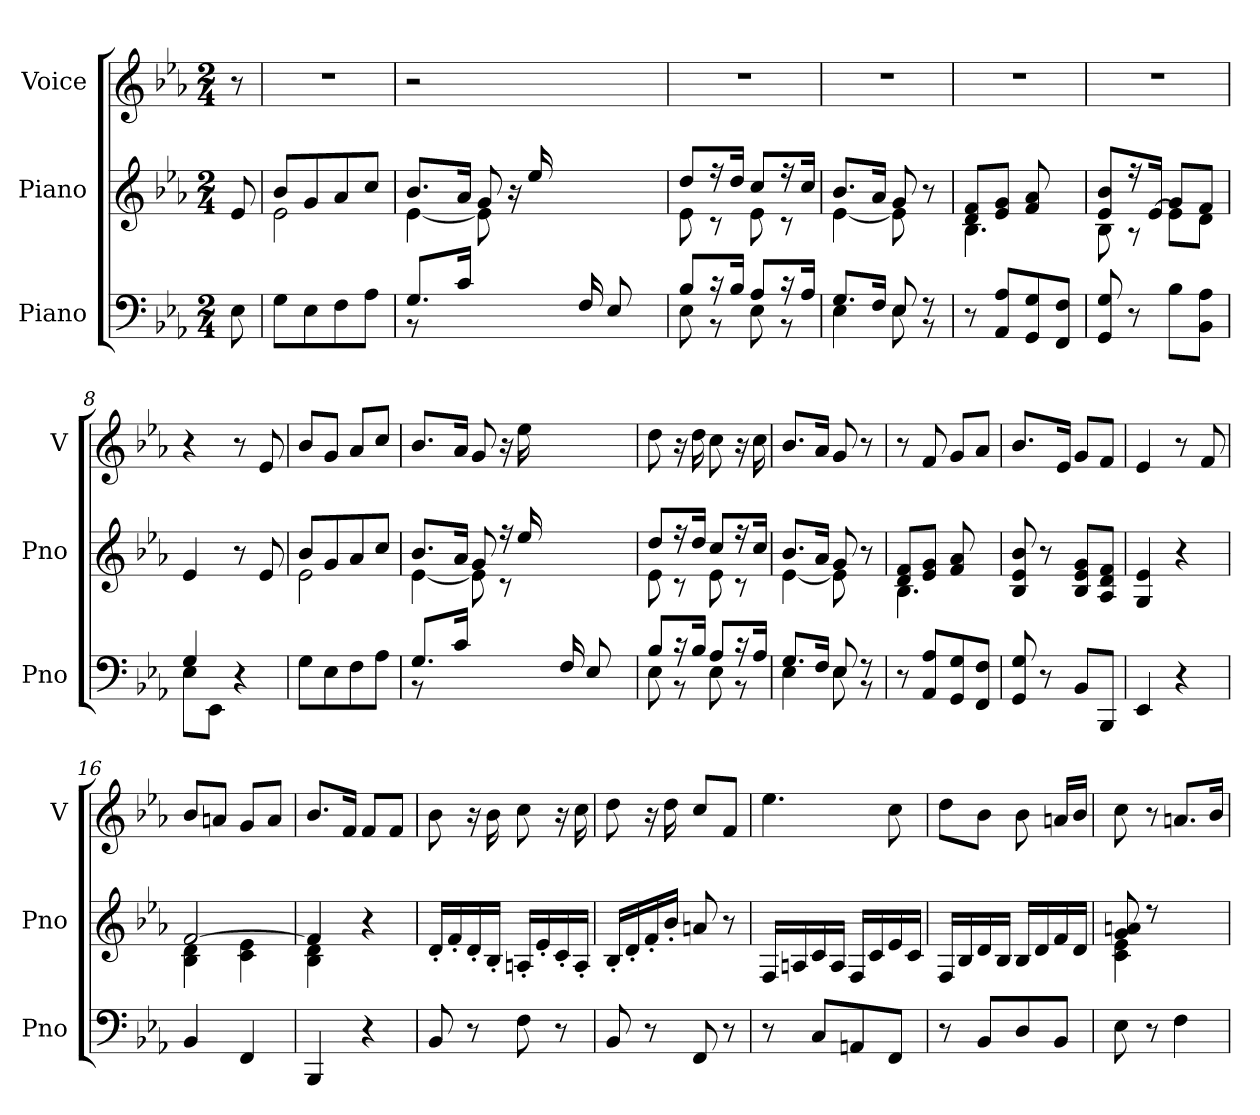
**kern	**kern	**kern
*part3	*part2	*part1
*staff3	*staff2	*staff1
*I"Piano	*I"Piano	*I"Voice
*I'Pno	*I'Pno	*I'V
*clefF4	*clefG2	*clefG2
*k[b-e-a-]	*k[b-e-a-]	*k[b-e-a-]
*M2/4	*M2/4	*M2/4
*MM96	*MM96	*MM96
=1	=1	=1
8E-\	8e-/	8r
=2	=2	=2
*	*^	*
8G\L	8b-/L	2e-\	2r
8E-\	8g/	.	.
8F\	8a-/	.	.
8A-\J	8cc/J	.	.
=3	=3	=3	=3
*^	*	*	*
8.G/L	8r	8.b-/L	[4e-\	2r
.	4.ryy	.	.	.
16c/Jk	.	16a-/Jk	.	.
4.ryy	.	8g/	8e-\]	.
.	.	16r	8ryy	.
.	.	16ee-/	.	.
.	4..ryy	4..ryy	4..ryy	4..ryy
16F/	.	.	.	.
8E-/	.	.	.	.
8ryy	.	.	.	.
=4	=4	=4	=4	=4
8B-/L	8E-\	8dd/L	8e-\	2r
16r	8r	16r	8r	.
16B-/Jk	.	16dd/Jk	.	.
8A-/L	8E-\	8cc/L	8e-\	.
16r	8r	16r	8r	.
16A-/Jk	.	16cc/Jk	.	.
=5	=5	=5	=5	=5
8.G/L	4E-\	8.b-/L	[4e-\	2r
16F/Jk	.	16a-/Jk	.	.
8E-/	8E-\	8g/	8e-\]	.
8r	8r	8r	8ryy	.
*v	*v	*	*	*
=6	=6	=6	=6
8r	8d/ 8f/L	4.B-\	2r
8AA-/ 8A-/L	8e-/ 8g/J	.	.
8GG/ 8G/	8f/ 8a-/	.	.
8FF/ 8F/J	8ryy	8ryy	.
=7	=7	=7	=7
8GG/ 8G/	8e-/ 8b-/L	8B-\	2r
8r	16r	8r	.
.	[16e-/Jk	.	.
8B-\L	8g/L	8e-\L]	.
8BB-\ 8A-\J	8f/J	8d\J	.
*	*v	*v	*
=8	=8	=8
*^	*	*
4G/	8E-\L	4e-/	4r
.	8EE-\J	.	.
4r	4ryy	8r	8r
.	.	8e-/	8e-/
*v	*v	*	*
!!LO:LB:g=z
=9	=9	=9
*	*^	*
8G\L	8b-/L	2e-\	8b-/L
8E-\	8g/	.	8g/J
8F\	8a-/	.	8a-/L
8A-\J	8cc/J	.	8cc/J
=10	=10	=10	=10
*^	*	*	*
8.G/L	8r	8.b-/L	[4e-\	8.b-/L
.	4.ryy	.	.	.
16c/Jk	.	16a-/Jk	.	16a-/Jk
4.ryy	.	8g/	8e-\]	8g/
.	.	16r	8r	16r
.	.	16ee-/	.	16ee-\
.	4..ryy	4..ryy	4..ryy	4..ryy
16F/	.	.	.	.
8E-/	.	.	.	.
8ryy	.	.	.	.
=11	=11	=11	=11	=11
8B-/L	8E-\	8dd/L	8e-\	8dd\
16r	8r	16r	8r	16r
16B-/Jk	.	16dd/Jk	.	16dd\
8A-/L	8E-\	8cc/L	8e-\	8cc\
16r	8r	16r	8r	16r
16A-/Jk	.	16cc/Jk	.	16cc\
=12	=12	=12	=12	=12
8.G/L	4E-\	8.b-/L	[4e-\	8.b-/L
16F/Jk	.	16a-/Jk	.	16a-/Jk
8E-/	8E-\	8g/	8e-\]	8g/
8r	8r	8r	8ryy	8r
*v	*v	*	*	*
=13	=13	=13	=13
8r	8d/ 8f/L	4.B-\	8r
8AA-/ 8A-/L	8e-/ 8g/J	.	8f/
8GG/ 8G/	8f/ 8a-/	.	8g/L
8FF/ 8F/J	8ryy	8ryy	8a-/J
*	*v	*v	*
=14	=14	=14
8GG/ 8G/	8B-/ 8e-/ 8b-/	8.b-/L
8r	8r	.
.	.	16e-/Jk
8BB-/L	8B-/ 8e-/ 8g/L	8g/L
8BBB-/J	8A-/ 8d/ 8f/J	8f/J
=15	=15	=15
4EE-/	4G/ 4e-/	4e-/
4r	4r	8r
.	.	8f/
!!LO:LB:g=z
=16	=16	=16
*	*^	*
4BB-/	[2f/	4B-\ 4d\	8b-/L
.	.	.	8an/J
4FF/	.	4c\ 4e-\	8g/L
.	.	.	8a/J
=17	=17	=17	=17
4BBB-/	4f/]	4B-\ 4d\	8.b-/L
.	.	.	16f/Jk
4r	4r	4ryy	8f/L
.	.	.	8f/J
*	*v	*v	*
=18	=18	=18
8BB-/	16d'/LL	8b-\
.	16f'/	.
8r	16d'/	16r
.	16B-'/JJ	16b-\
8F\	16An'/LL	8cc\
.	16e-'/	.
8r	16c'/	16r
.	16A'/JJ	16cc\
=19	=19	=19
8BB-/	16B-'/LL	8dd\
.	16d'/	.
8r	16f'/	16r
.	16b-'/JJ	16dd\
8FF/	8an/	8cc/L
8r	8r	8f/J
=20	=20	=20
8r	16F/LL	4.ee-\
.	16An/	.
8C/L	16c/	.
.	16A/JJ	.
8AAn/	16F/LL	.
.	16c/	.
8FF/J	16e-/	8cc\
.	16c/JJ	.
=21	=21	=21
8r	16F/LL	8dd\L
.	16B-/	.
8BB-/L	16d/	8b-\J
.	16B-/JJ	.
8D/	16B-/LL	8b-\
.	16d/	.
8BB-/J	16f/	16an/LL
.	16d/JJ	16b-/JJ
!!LO:PB:g=z
=22	=22	=22
*	*^	*
8E-\	8g/ 8an/	4c\ 4e-\	8cc\
8r	8r	.	8r
4F\	4ryy	4ryy	8.an/L
.	.	.	16b-/Jk
*	*v	*v	*
=	=	=
*-	*-	*-
